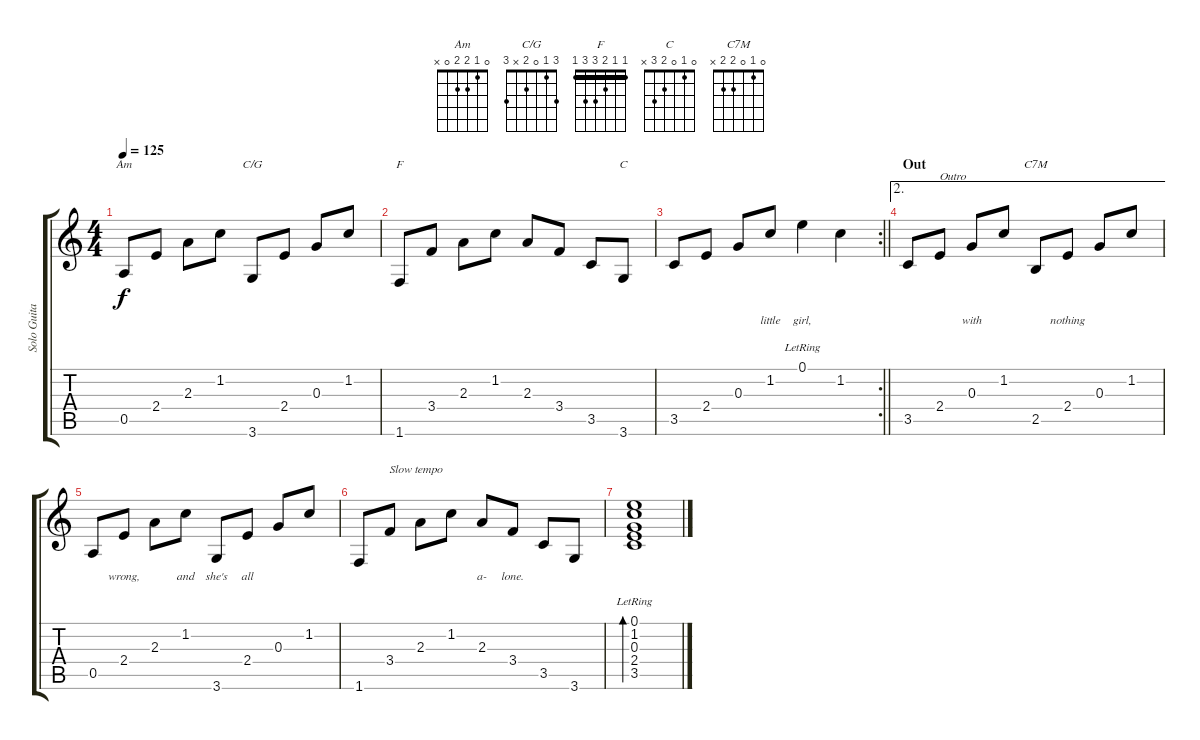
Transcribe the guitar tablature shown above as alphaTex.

\track ("Solo Guitar Arr. by C. Lemon" "Solo Guita") {instrument acousticguitarnylon}
\staff {score tabs}
\tuning (E4 B3 G3 D3 A2 E2) {hide}
\chord ("Am" 0 1 2 2 0 x)
\chord ("C/G" 3 1 0 2 x 3)
\chord ("F" 1 1 2 3 3 1) {barre 1}
\chord ("C" 0 1 0 2 3 x)
\chord ("C7M" 0 1 0 2 2 x)
\ts (4 4)
\tempo 125
\clef g2
\ks c
0.5.8{ch "Am" lyrics (0 "") lyrics (1 "") lyrics (2 "") lyrics (3 "") lyrics (4 "") dy f} 2.4.8{lyrics (0 "") lyrics (1 "") lyrics (2 "") lyrics (3 "") lyrics (4 "")} 2.3.8{lyrics (0 "") lyrics (1 "") lyrics (2 "") lyrics (3 "") lyrics (4 "")} 1.2.8{lyrics (0 "") lyrics (1 "") lyrics (2 "") lyrics (3 "") lyrics (4 "")} 3.6.8{ch "C/G" lyrics (0 "") lyrics (1 "") lyrics (2 "") lyrics (3 "") lyrics (4 "")} 2.4.8{lyrics (0 "") lyrics (1 "") lyrics (2 "") lyrics (3 "") lyrics (4 "")} 0.3.8{lyrics (0 "") lyrics (1 "") lyrics (2 "") lyrics (3 "") lyrics (4 "")} 1.2.8{lyrics (0 "") lyrics (1 "") lyrics (2 "") lyrics (3 "") lyrics (4 "")} |
1.6.8{ch "F" lyrics (0 "") lyrics (1 "") lyrics (2 "") lyrics (3 "") lyrics (4 "")} 3.4.8{lyrics (0 "") lyrics (1 "") lyrics (2 "") lyrics (3 "") lyrics (4 "")} 2.3.8{lyrics (0 "") lyrics (1 "") lyrics (2 "") lyrics (3 "") lyrics (4 "")} 1.2.8{lyrics (0 "") lyrics (1 "") lyrics (2 "") lyrics (3 "") lyrics (4 "")} 2.3.8{lyrics (0 "") lyrics (1 "") lyrics (2 "") lyrics (3 "") lyrics (4 "")} 3.4.8{lyrics (0 "") lyrics (1 "") lyrics (2 "") lyrics (3 "") lyrics (4 "")} 3.5.8{lyrics (0 "") lyrics (1 "") lyrics (2 "") lyrics (3 "") lyrics (4 "")} 3.6.8{ch "C" lyrics (0 "") lyrics (1 "") lyrics (2 "") lyrics (3 "") lyrics (4 "")} |
\rc 2
\barLineRight lightlight
3.5.8{lyrics (0 "") lyrics (1 "") lyrics (2 "") lyrics (3 "") lyrics (4 "")} 2.4.8{lyrics (0 "") lyrics (1 "") lyrics (2 "") lyrics (3 "") lyrics (4 "")} 0.3.8{lyrics (0 "") lyrics (1 "") lyrics (2 "") lyrics (3 "") lyrics (4 "")} 1.2.8{lyrics (0 "") lyrics (1 "little") lyrics (2 "") lyrics (3 "") lyrics (4 "")} 0.1{lr}.4{lyrics (0 "") lyrics (1 "girl,") lyrics (2 "") lyrics (3 "") lyrics (4 "")} 1.2.4{lyrics (0 "") lyrics (1 "") lyrics (2 "") lyrics (3 "") lyrics (4 "")} |
\ae 2
\section ("" "Out")
3.5.8{lyrics (0 "") lyrics (1 "") lyrics (2 "") lyrics (3 "") lyrics (4 "")} 2.4.8{txt "Outro" lyrics (0 "") lyrics (1 "") lyrics (2 "") lyrics (3 "") lyrics (4 "")} 0.3.8{lyrics (0 "") lyrics (1 "with") lyrics (2 "") lyrics (3 "") lyrics (4 "")} 1.2.8{lyrics (0 "") lyrics (1 "") lyrics (2 "") lyrics (3 "") lyrics (4 "")} 2.5.8{ch "C7M" lyrics (0 "") lyrics (1 "") lyrics (2 "") lyrics (3 "") lyrics (4 "")} 2.4.8{lyrics (0 "") lyrics (1 "nothing") lyrics (2 "") lyrics (3 "") lyrics (4 "")} 0.3.8{lyrics (0 "") lyrics (1 "") lyrics (2 "") lyrics (3 "") lyrics (4 "")} 1.2.8{lyrics (0 "") lyrics (1 "") lyrics (2 "") lyrics (3 "") lyrics (4 "")} |
0.5.8{lyrics (0 "") lyrics (1 "") lyrics (2 "") lyrics (3 "") lyrics (4 "")} 2.4.8{lyrics (0 "") lyrics (1 "wrong,") lyrics (2 "") lyrics (3 "") lyrics (4 "")} 2.3.8{lyrics (0 "") lyrics (1 "") lyrics (2 "") lyrics (3 "") lyrics (4 "")} 1.2.8{lyrics (0 "") lyrics (1 "and") lyrics (2 "") lyrics (3 "") lyrics (4 "")} 3.6.8{lyrics (0 "") lyrics (1 "she's") lyrics (2 "") lyrics (3 "") lyrics (4 "")} 2.4.8{lyrics (0 "") lyrics (1 "all") lyrics (2 "") lyrics (3 "") lyrics (4 "")} 0.3.8{lyrics (0 "") lyrics (1 "") lyrics (2 "") lyrics (3 "") lyrics (4 "")} 1.2.8{lyrics (0 "") lyrics (1 "") lyrics (2 "") lyrics (3 "") lyrics (4 "")} |
1.6.8{lyrics (0 "") lyrics (1 "") lyrics (2 "") lyrics (3 "") lyrics (4 "")} 3.4.8{txt "Slow tempo" lyrics (0 "") lyrics (1 "") lyrics (2 "") lyrics (3 "") lyrics (4 "")} 2.3.8{lyrics (0 "") lyrics (1 "") lyrics (2 "") lyrics (3 "") lyrics (4 "")} 1.2.8{lyrics (0 "") lyrics (1 "") lyrics (2 "") lyrics (3 "") lyrics (4 "")} 2.3.8{lyrics (0 "") lyrics (1 "a-") lyrics (2 "") lyrics (3 "") lyrics (4 "")} 3.4.8{lyrics (0 "") lyrics (1 "lone.") lyrics (2 "") lyrics (3 "") lyrics (4 "")} 3.5.8{lyrics (0 "") lyrics (1 "") lyrics (2 "") lyrics (3 "") lyrics (4 "")} 3.6.8{lyrics (0 "") lyrics (1 "") lyrics (2 "") lyrics (3 "") lyrics (4 "")} |
(0.1 1.2{lr} 0.3{lr} 2.4 3.5).1{bd 480 lyrics (0 "") lyrics (1 "") lyrics (2 "") lyrics (3 "") lyrics (4 "")}
